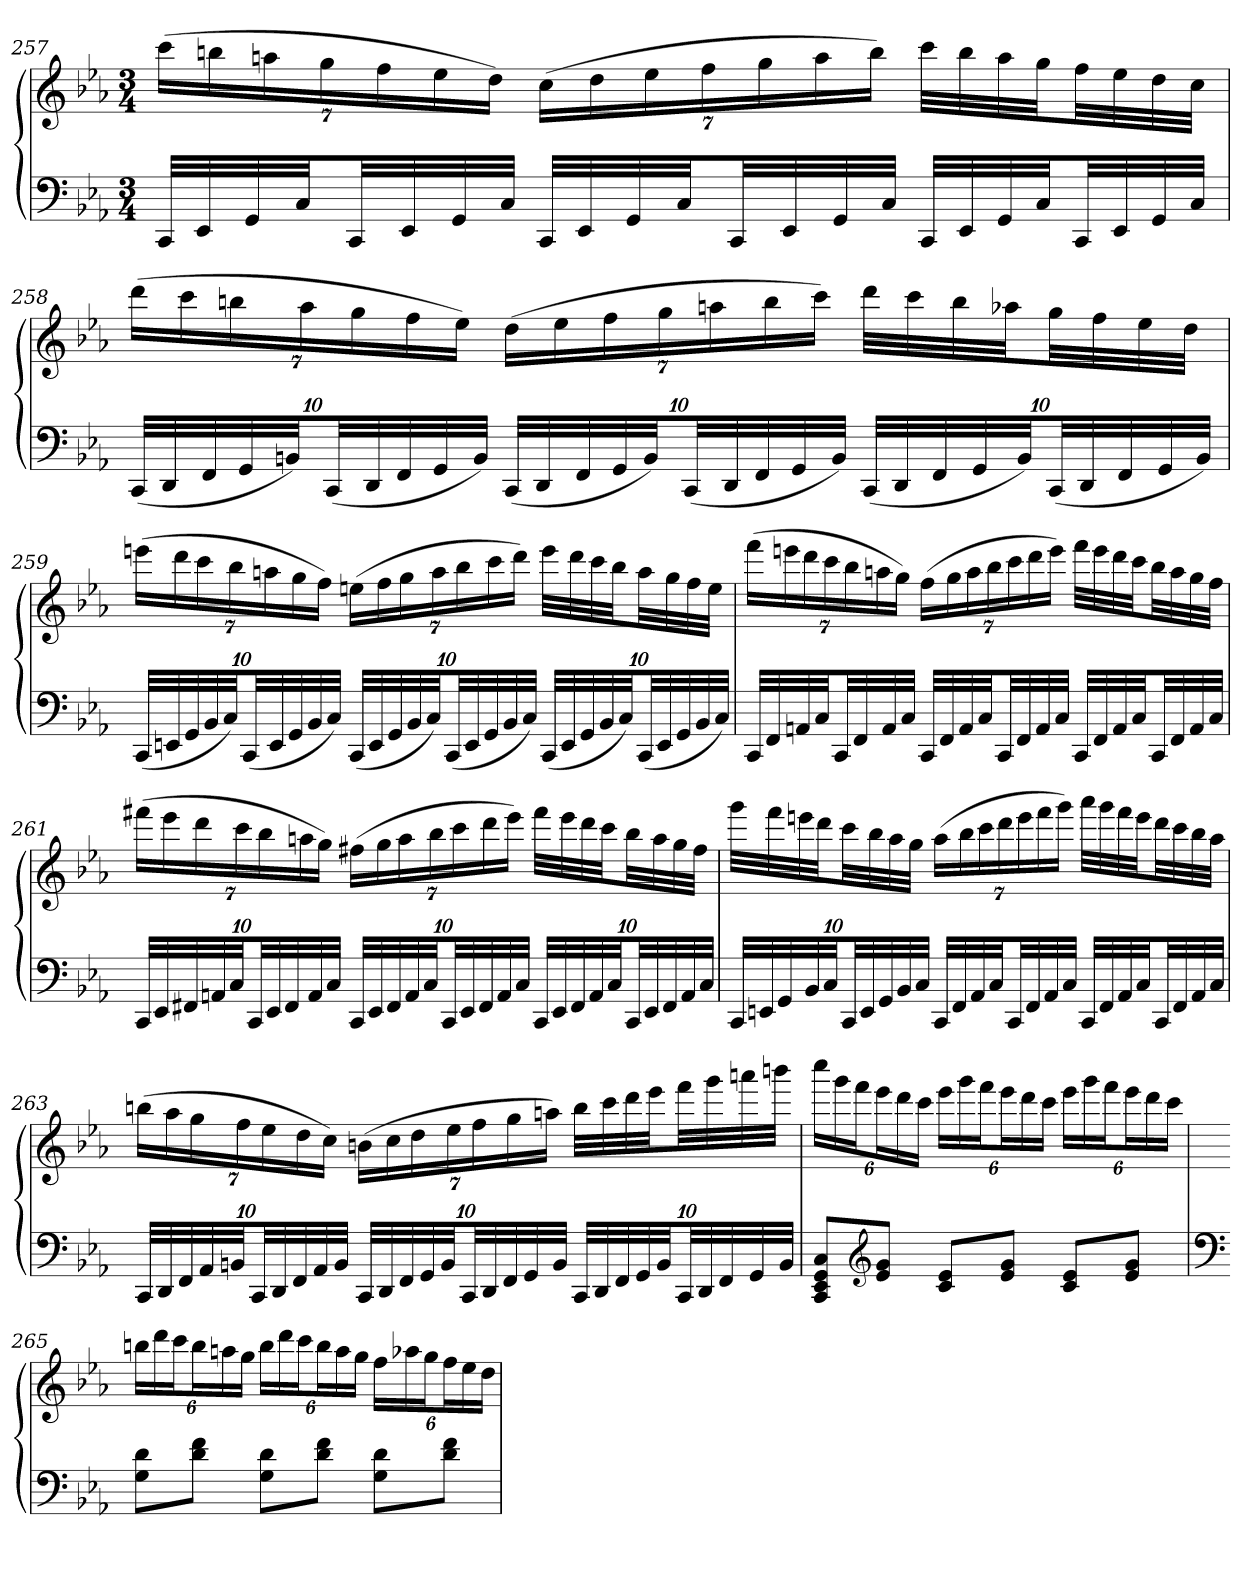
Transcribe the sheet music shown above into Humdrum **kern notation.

**kern	**kern
*part1	*part1
*staff2	*staff1
*clefF4	*clefG2
*k[b-e-a-]	*k[b-e-a-]
*c:	*c:
*M3/4	*M3/4
=257	=257
32CCLLL	(28cccLL
32EE-	.
.	28bbn
32GG	.
.	28aan
32CJJ	.
.	28gg
32CCLL	.
.	28ff
32EE-	.
.	28ee-
32GG	.
.	28ddJJ)
32CJJJ	.
32CCLLL	(28ccLL
32EE-	.
.	28dd
32GG	.
.	28ee-
32CJJ	.
.	28ff
32CCLL	.
.	28gg
32EE-	.
.	28aa
32GG	.
.	28bbJJ)
32CJJJ	.
32CCLLL	32cccLLL
32EE-	32bb
32GG	32aa
32CJJ	32ggJJ
32CCLL	32ffLL
32EE-	32ee-
32GG	32dd
32CJJJ	32ccJJJ
=258	=258
(40CCLLL	(28dddLL
40DD	.
.	28ccc
40FF	.
.	28bbn
40GG	.
40BBnJJ)	.
.	28aa-
(40CCLL	.
.	28gg
40DD	.
40FF	.
.	28ff
40GG	.
.	28ee-JJ)
40BBJJJ)	.
(40CCLLL	(28ddLL
40DD	.
.	28ee-
40FF	.
.	28ff
40GG	.
40BBJJ)	.
.	28gg
(40CCLL	.
.	28aan
40DD	.
40FF	.
.	28bb
40GG	.
.	28cccJJ)
40BBJJJ)	.
(40CCLLL	32dddLLL
40DD	.
.	32ccc
40FF	.
.	32bb
40GG	.
.	32aa-XJJ
40BBJJ)	.
(40CCLL	32ggLL
40DD	.
.	32ff
40FF	.
.	32ee-
40GG	.
.	32ddJJJ
40BBJJJ)	.
=259	=259
(40CCLLL	(28eeenLL
40EEn	.
.	28ddd
40GG	.
.	28ccc
40BB-	.
40CJJ)	.
.	28bb-
(40CCLL	.
.	28aan
40EE	.
40GG	.
.	28gg
40BB-	.
.	28ffJJ)
40CJJJ)	.
(40CCLLL	(28eenLL
40EE	.
.	28ff
40GG	.
.	28gg
40BB-	.
40CJJ)	.
.	28aa
(40CCLL	.
.	28bb-
40EE	.
40GG	.
.	28ccc
40BB-	.
.	28dddJJ)
40CJJJ)	.
(40CCLLL	32eeeLLL
40EE	.
.	32ddd
40GG	.
.	32ccc
40BB-	.
.	32bb-JJ
40CJJ)	.
(40CCLL	32aaLL
40EE	.
.	32gg
40GG	.
.	32ff
40BB-	.
.	32eeJJJ
40CJJJ)	.
=260	=260
32CCLLL	(28fffLL
32FF	.
.	28eeen
32AAn	.
.	28ddd
32CJJ	.
.	28ccc
32CCLL	.
.	28bb-
32FF	.
.	28aan
32AA	.
.	28ggJJ)
32CJJJ	.
32CCLLL	(28ffLL
32FF	.
.	28gg
32AA	.
.	28aa
32CJJ	.
.	28bb-
32CCLL	.
.	28ccc
32FF	.
.	28ddd
32AA	.
.	28eeeJJ)
32CJJJ	.
32CCLLL	32fffLLL
32FF	32eee
32AA	32ddd
32CJJ	32cccJJ
32CCLL	32bb-LL
32FF	32aa
32AA	32gg
32CJJJ	32ffJJJ
=261	=261
40CCLLL	(28fff#XLL
40EE-	.
.	28eee-
40FF#X	.
.	28ddd
40AAn	.
40CJJ	.
.	28ccc
40CCLL	.
.	28bb-
40EE-	.
40FF#	.
.	28aan
40AA	.
.	28ggJJ)
40CJJJ	.
40CCLLL	(28ff#XLL
40EE-	.
.	28gg
40FF#	.
.	28aa
40AA	.
40CJJ	.
.	28bb-
40CCLL	.
.	28ccc
40EE-	.
40FF#	.
.	28ddd
40AA	.
.	28eee-JJ)
40CJJJ	.
40CCLLL	32fff#LLL
40EE-	.
.	32eee-
40FF#	.
.	32ddd
40AA	.
.	32cccJJ
40CJJ	.
40CCLL	32bb-LL
40EE-	.
.	32aa
40FF#	.
.	32gg
40AA	.
.	32ff#JJJ
40CJJJ	.
=262	=262
40CCLLL	32gggLLL
40EEn	.
.	32fff
40GG	.
.	32eeen
40BB-	.
.	32dddJJ
40CJJ	.
40CCLL	32cccLL
40EE	.
.	32bb-
40GG	.
.	32aa-
40BB-	.
.	32ggJJJ
40CJJJ	.
32CCLLL	(28aa-LL
32FF	.
.	28bb-
32AA-	.
.	28ccc
32CJJ	.
.	28ddd
32CCLL	.
.	28eee
32FF	.
.	28fff
32AA-	.
.	28gggJJ)
32CJJJ	.
32CCLLL	32aaa-LLL
32FF	32ggg
32AA-	32fff
32CJJ	32eeeJJ
32CCLL	32dddLL
32FF	32ccc
32AA-	32bb-
32CJJJ	32aa-JJJ
=263	=263
40CCLLL	(28bbnLL
40DD	.
.	28aa-
40FF	.
.	28gg
40AA-	.
40BBnJJ	.
.	28ff
40CCLL	.
.	28ee-
40DD	.
40FF	.
.	28dd
40AA-	.
.	28ccJJ)
40BBJJJ	.
40CCLLL	(28bnLL
40DD	.
.	28cc
40FF	.
.	28dd
40GG	.
40BBJJ	.
.	28ee-
40CCLL	.
.	28ff
40DD	.
40FF	.
.	28gg
40GG	.
.	28aanJJ)
40BBJJJ	.
40CCLLL	32bbLLL
40DD	.
.	32ccc
40FF	.
.	32ddd
40GG	.
.	32eee-JJ
40BBJJ	.
40CCLL	32fffLL
40DD	.
.	32ggg
40FF	.
.	32aaan
40GG	.
.	32bbbnJJJ
40BBJJJ	.
=264	=264
8CC 8EE- 8GG 8CL	24ccccLL
.	24ggg
.	24fffJ
*clefG2	*
8e- 8gJ	24eee-L
.	24ddd
.	24cccJJ
8c 8e-L	24eee-LL
.	24ggg
.	24fffJ
8e- 8gJ	24eee-L
.	24ddd
.	24cccJJ
8c 8e-L	24eee-LL
.	24ggg
.	24fffJ
8e- 8gJ	24eee-L
.	24ddd
.	24cccJJ
=265	=265
*clefF4	*
8G 8dL	24bbnLL
.	24ddd
.	24cccJ
8d 8fJ	24bbL
.	24aan
.	24ggJJ
8G 8dL	24bbLL
.	24ddd
.	24cccJ
8d 8fJ	24bbL
.	24aa
.	24ggJJ
8G 8dL	24ffLL
.	24aa-X
.	24ggJ
8d 8fJ	24ffL
.	24ee-
.	24ddJJ
=	=
*-	*-
